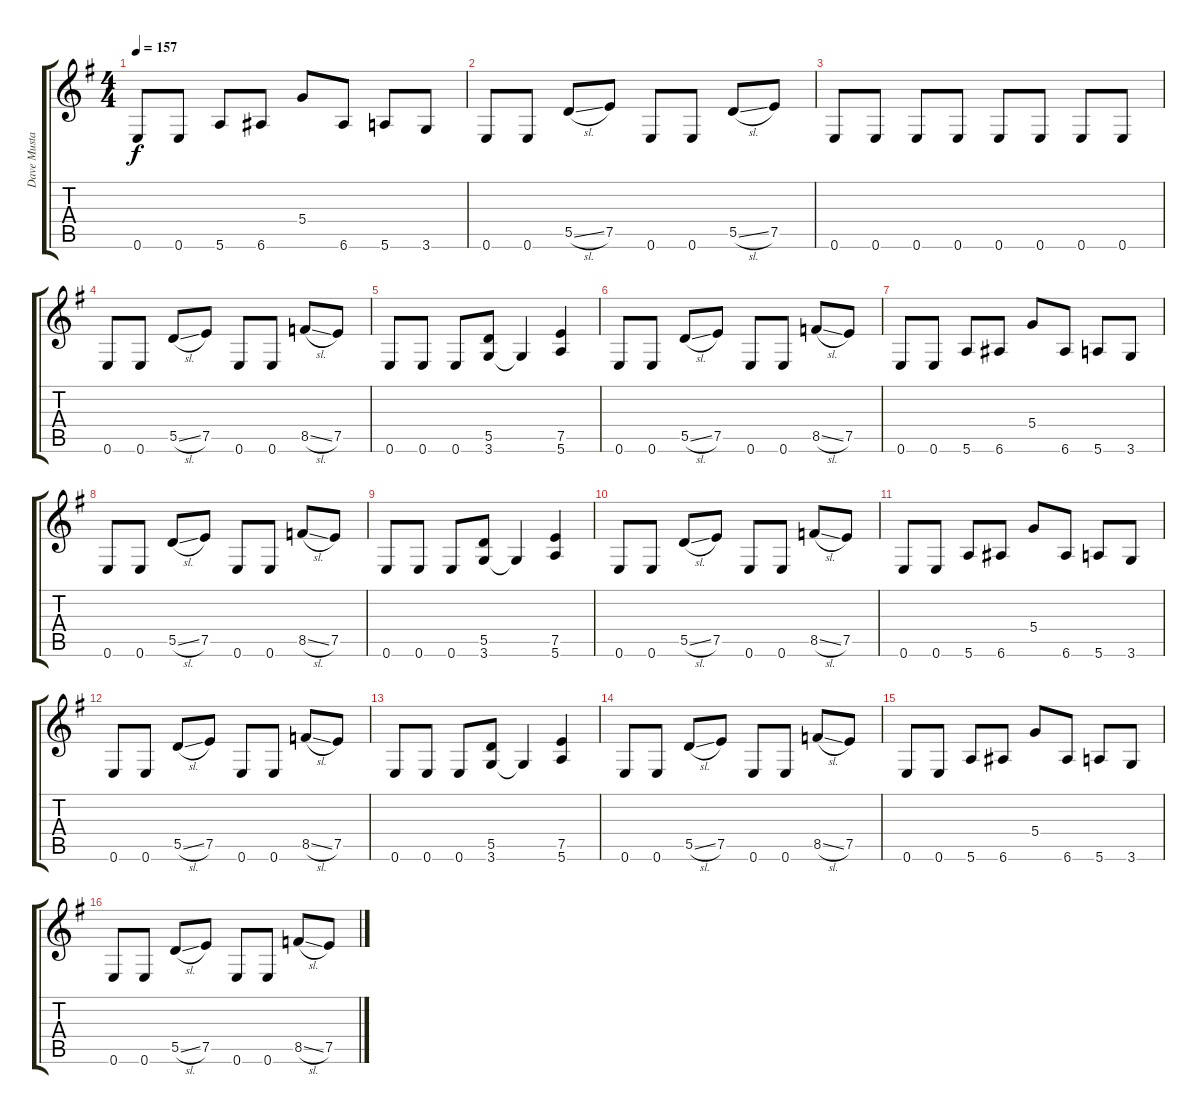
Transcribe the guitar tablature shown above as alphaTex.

\track ("Dave Mustaine" "Dave Musta") {instrument distortionguitar}
\staff {score tabs}
\tuning (E4 B3 G3 D3 A2 E2) {hide}
\ts (4 4)
\tempo 157
\clef g2
\ks g
0.6.8{dy f} 0.6.8 5.6.8 6.6.8 5.4.8 6.6.8 5.6.8 3.6.8 |
0.6.8 0.6.8 5.5{sl}.8 7.5.8 0.6.8 0.6.8 5.5{sl}.8 7.5.8 |
0.6.8 0.6.8 0.6.8 0.6.8 0.6.8 0.6.8 0.6.8 0.6.8 |
0.6.8 0.6.8 5.5{sl}.8 7.5.8 0.6.8 0.6.8 8.5{sl}.8 7.5.8 |
0.6.8 0.6.8 0.6.8 (5.5 3.6).8 3.6{t}.4 (7.5 5.6).4 |
0.6.8 0.6.8 5.5{sl}.8 7.5.8 0.6.8 0.6.8 8.5{sl}.8 7.5.8 |
0.6.8 0.6.8 5.6.8 6.6.8 5.4.8 6.6.8 5.6.8 3.6.8 |
0.6.8 0.6.8 5.5{sl}.8 7.5.8 0.6.8 0.6.8 8.5{sl}.8 7.5.8 |
0.6.8 0.6.8 0.6.8 (5.5 3.6).8 3.6{t}.4 (7.5 5.6).4 |
0.6.8 0.6.8 5.5{sl}.8 7.5.8 0.6.8 0.6.8 8.5{sl}.8 7.5.8 |
0.6.8 0.6.8 5.6.8 6.6.8 5.4.8 6.6.8 5.6.8 3.6.8 |
0.6.8 0.6.8 5.5{sl}.8 7.5.8 0.6.8 0.6.8 8.5{sl}.8 7.5.8 |
0.6.8 0.6.8 0.6.8 (5.5 3.6).8 3.6{t}.4 (7.5 5.6).4 |
0.6.8 0.6.8 5.5{sl}.8 7.5.8 0.6.8 0.6.8 8.5{sl}.8 7.5.8 |
0.6.8 0.6.8 5.6.8 6.6.8 5.4.8 6.6.8 5.6.8 3.6.8 |
0.6.8 0.6.8 5.5{sl}.8 7.5.8 0.6.8 0.6.8 8.5{sl}.8 7.5.8
